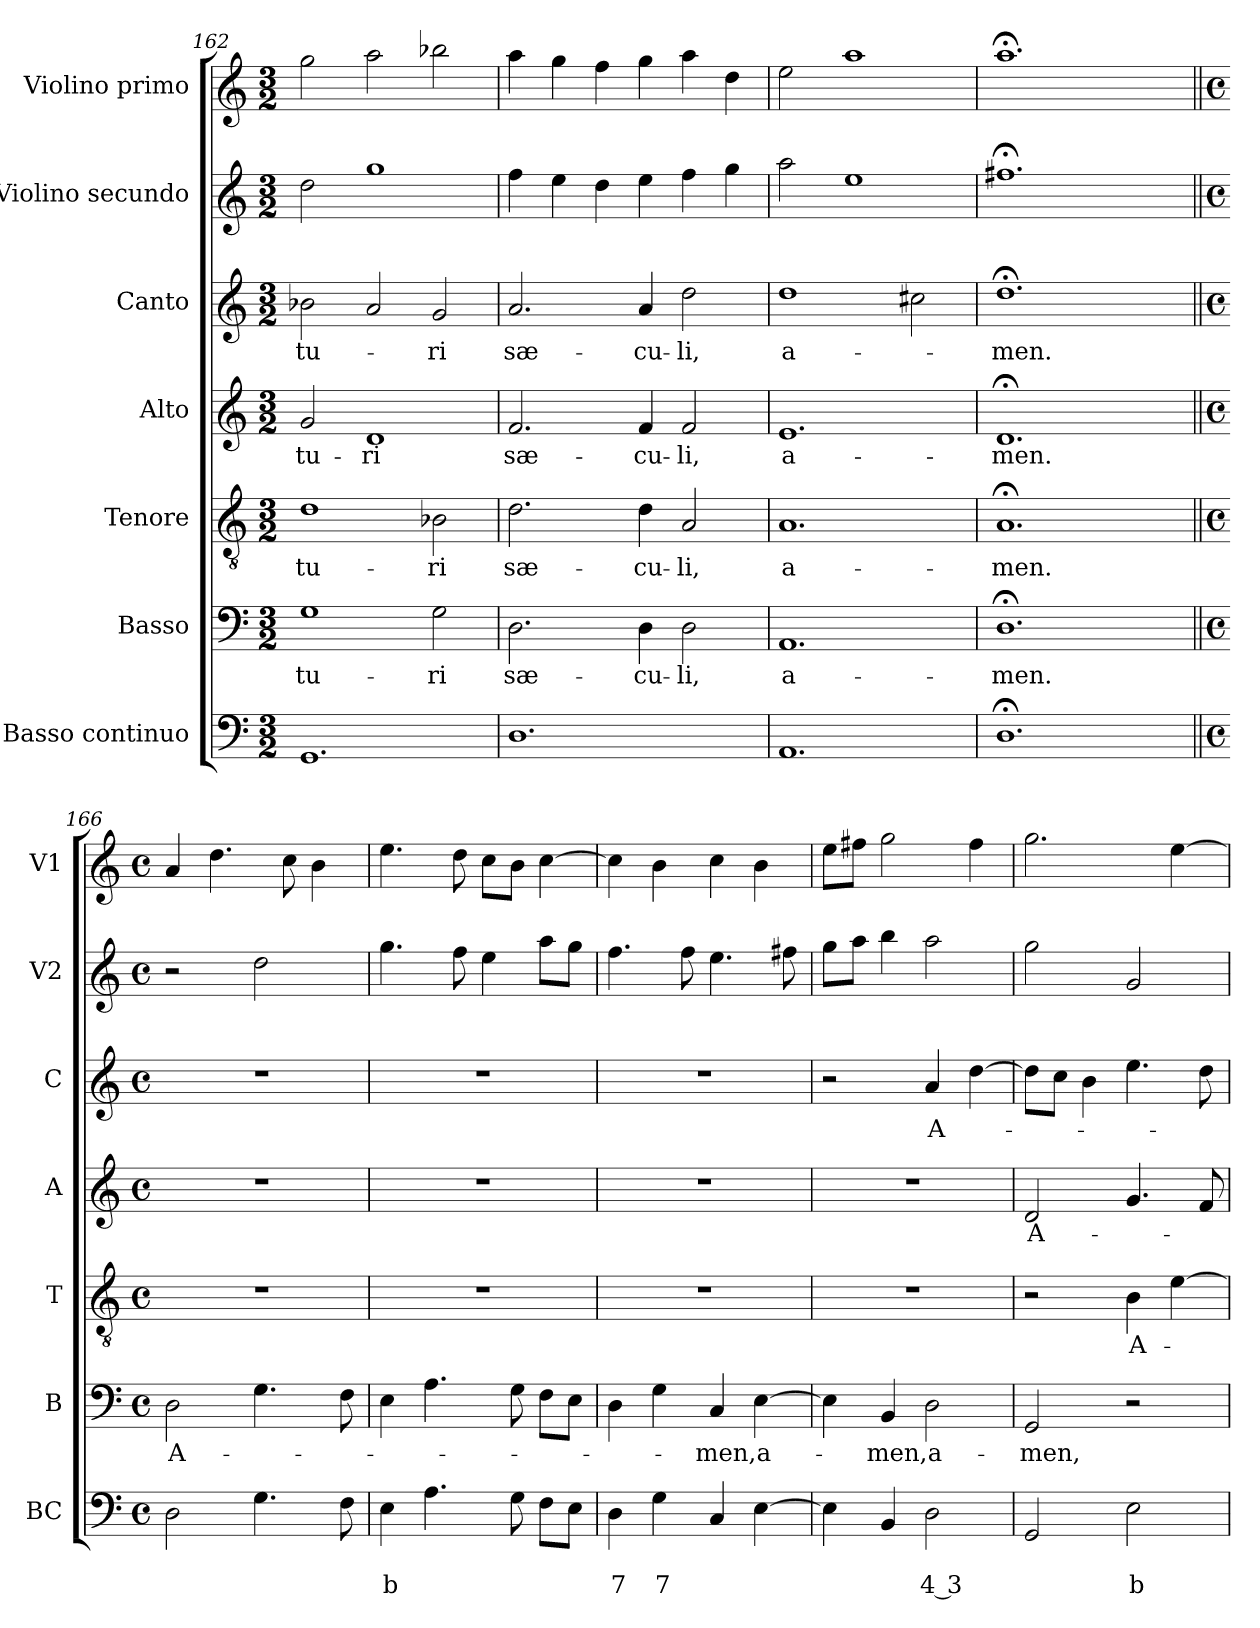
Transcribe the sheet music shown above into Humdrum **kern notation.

**kern	**text	**text	**kern	**text	**kern	**text	**kern	**text	**kern	**text	**kern	**kern
*part7	*part7	*part7	*part6	*part6	*part5	*part5	*part4	*part4	*part3	*part3	*part2	*part1
*staff7	*staff7	*staff7	*staff6	*staff6	*staff5	*staff5	*staff4	*staff4	*staff3	*staff3	*staff2	*staff1
*I"Basso continuo	*	*	*I"Basso	*	*I"Tenore	*	*I"Alto	*	*I"Canto	*	*I"Violino secundo	*I"Violino primo
*I'BC	*	*	*I'B	*	*I'T	*	*I'A	*	*I'C	*	*I'V2	*I'V1
*clefF4	*	*	*clefF4	*	*clefGv2	*	*clefG2	*	*clefG2	*	*clefG2	*clefG2
*k[]	*	*	*k[]	*	*k[]	*	*k[]	*	*k[]	*	*k[]	*k[]
*C:	*	*	*C:	*	*C:	*	*C:	*	*C:	*	*C:	*C:
*M3/2	*	*	*M3/2	*	*M3/2	*	*M3/2	*	*M3/2	*	*M3/2	*M3/2
=162	=162	=162	=162	=162	=162	=162	=162	=162	=162	=162	=162	=162
*^	*	*	*	*	*	*	*	*	*	*	*	*
!	!	!	!	!	!LO:LY:b	!	!LO:LY:b	!	!LO:LY:b	!	!LO:LY:b	!	!
1.GG	2ryy	.	.	1G	-tu-	1d	-tu-	2g/	-tu-	2b-X\	-tu-	2dd\	2gg\
!	!	!	!	!	!	!	!	!	!LO:LY:b	!	!	!	!
.	2ryy	.	.	.	.	.	.	1d	-ri	2a/	.	1gg	2aa\
!	!	!	!	!	!LO:LY:b	!	!LO:LY:b	!	!	!	!LO:LY:b	!	!
.	2ryy	.	.	2G\	-ri	2B-X\	-ri	.	.	2g/	-ri	.	2bb-X\
=163	=163	=163	=163	=163	=163	=163	=163	=163	=163	=163	=163	=163	=163
!	!	!	!	!	!LO:LY:b	!	!LO:LY:b	!	!LO:LY:b	!	!LO:LY:b	!	!
1.D	2ryy	.	.	2.D\	sæ-	2.d\	sæ-	2.f/	sæ-	2.a/	sæ-	4ff\	4aa\
.	.	.	.	.	.	.	.	.	.	.	.	4ee\	4gg\
.	2ryy	.	.	.	.	.	.	.	.	.	.	4dd\	4ff\
!	!	!	!	!	!LO:LY:b	!	!LO:LY:b	!	!LO:LY:b	!	!LO:LY:b	!	!
.	.	.	.	4D\	-cu-	4d\	-cu-	4f/	-cu-	4a/	-cu-	4ee\	4gg\
!	!	!	!	!	!LO:LY:b	!	!LO:LY:b	!	!LO:LY:b	!	!LO:LY:b	!	!
.	2ryy	.	.	2D\	-li,	2A/	-li,	2f/	-li,	2dd\	-li,	4ff\	4aa\
.	.	.	.	.	.	.	.	.	.	.	.	4gg\	4dd\
=164	=164	=164	=164	=164	=164	=164	=164	=164	=164	=164	=164	=164	=164
!	!	!	!	!	!LO:LY:b	!	!LO:LY:b	!	!LO:LY:b	!	!LO:LY:b	!	!
1.AA	2ryy	.	.	1.AA	a-	1.A	a-	1.e	a-	1dd	a-	2aa\	2ee\
.	2ryy	.	.	.	.	.	.	.	.	.	.	1ee	1aa
.	2ryy	.	.	.	.	.	.	.	.	2cc#X\	.	.	.
=165	=165	=165	=165	=165	=165	=165	=165	=165	=165	=165	=165	=165	=165
!	!	!	!	!	!LO:LY:b	!	!LO:LY:b	!	!LO:LY:b	!	!LO:LY:b	!	!
1.D;<	2ryy	.	.	1.D;<	-men.	1.A;<	-men.	1.d;<	-men.	1.dd;<	-men.	1.ff#X;<	1.aa;<
.	2ryy	.	.	.	.	.	.	.	.	.	.	.	.
.	2ryy	.	.	.	.	.	.	.	.	.	.	.	.
*v	*v	*	*	*	*	*	*	*	*	*	*	*	*
!!LO:LB:g=z
=166||	=166||	=166||	=166||	=166||	=166||	=166||	=166||	=166||	=166||	=166||	=166||	=166||
*M4/4	*	*	*M4/4	*	*M4/4	*	*M4/4	*	*M4/4	*	*M4/4	*M4/4
*met(c)	*	*	*met(c)	*	*met(c)	*	*met(c)	*	*met(c)	*	*met(c)	*met(c)
*^	*	*	*	*	*	*	*	*	*	*	*	*
!	!	!	!	!	!LO:LY:b	!	!	!	!	!	!	!	!
*v	*v	*	*	*	*	*	*	*	*	*	*	*	*
2D\	.	.	2D\	A-	1r	.	1r	.	1r	.	2r	4a/
.	.	.	.	.	.	.	.	.	.	.	.	4.dd\
4.G\	.	.	4.G\	.	.	.	.	.	.	.	2dd\	.
.	.	.	.	.	.	.	.	.	.	.	.	8cc\
.	.	.	.	.	.	.	.	.	.	.	.	4b\
8F\	.	.	8F\	.	.	.	.	.	.	.	.	.
=167	=167	=167	=167	=167	=167	=167	=167	=167	=167	=167	=167	=167
!	!	!LO:LY:b	!	!	!	!	!	!	!	!	!	!
4E\	.	b	4E\	.	1r	.	1r	.	1r	.	4.gg\	4.ee\
4.A\	.	.	4.A\	.	.	.	.	.	.	.	.	.
.	.	.	.	.	.	.	.	.	.	.	8ff\	8dd\
.	.	.	.	.	.	.	.	.	.	.	4ee\	8cc\L
8G\	.	.	8G\	.	.	.	.	.	.	.	.	8b\J
8F\L	.	.	8F\L	.	.	.	.	.	.	.	8aa\L	[4cc\
8E\J	.	.	8E\J	.	.	.	.	.	.	.	8gg\J	.
=168	=168	=168	=168	=168	=168	=168	=168	=168	=168	=168	=168	=168
!	!	!LO:LY:b	!	!	!	!	!	!	!	!	!	!
4D\	.	7	4D\	.	1r	.	1r	.	1r	.	4.ff\	4cc\]
!	!	!LO:LY:b	!	!	!	!	!	!	!	!	!	!
4G\	.	7	4G\	.	.	.	.	.	.	.	.	4b\
.	.	.	.	.	.	.	.	.	.	.	8ff\	.
!	!	!	!	!LO:LY:b	!	!	!	!	!	!	!	!
4C/	.	.	4C/	-men,	.	.	.	.	.	.	4.ee\	4cc\
!	!	!	!	!LO:LY:b	!	!	!	!	!	!	!	!
[4E\	.	.	[4E\	a-	.	.	.	.	.	.	.	4b\
.	.	.	.	.	.	.	.	.	.	.	8ff#X\	.
=169	=169	=169	=169	=169	=169	=169	=169	=169	=169	=169	=169	=169
4E\]	.	.	4E\]	.	1r	.	1r	.	2r	.	8gg\L	8ee\L
.	.	.	.	.	.	.	.	.	.	.	8aa\J	8ff#X\J
!	!	!	!	!LO:LY:b	!	!	!	!	!	!	!	!
4BB/	.	.	4BB/	-men,	.	.	.	.	.	.	4bb\	2gg\
!	!	!LO:LY:b	!	!LO:LY:b	!	!	!	!	!	!LO:LY:b	!	!
2D\	.	4 3	2D\	a-	.	.	.	.	4a/	A-	2aa\	.
.	.	.	.	.	.	.	.	.	[4dd\	.	.	4ff#\
=170	=170	=170	=170	=170	=170	=170	=170	=170	=170	=170	=170	=170
!	!	!	!	!LO:LY:b	!	!	!	!LO:LY:b	!	!	!	!
2GG/	.	.	2GG/	-men,	2r	.	2d/	A-	8dd\L]	.	2gg\	2.gg\
.	.	.	.	.	.	.	.	.	8cc\J	.	.	.
.	.	.	.	.	.	.	.	.	4b\	.	.	.
!	!	!LO:LY:b	!	!	!	!LO:LY:b	!	!	!	!	!	!
2E\	.	b	2r	.	4B\	A-	4.g/	.	4.ee\	.	2g/	.
.	.	.	.	.	[4e\	.	.	.	.	.	.	[4ee\
.	.	.	.	.	.	.	8f/	.	8dd\	.	.	.
=	=	=	=	=	=	=	=	=	=	=	=	=
*-	*-	*-	*-	*-	*-	*-	*-	*-	*-	*-	*-	*-
